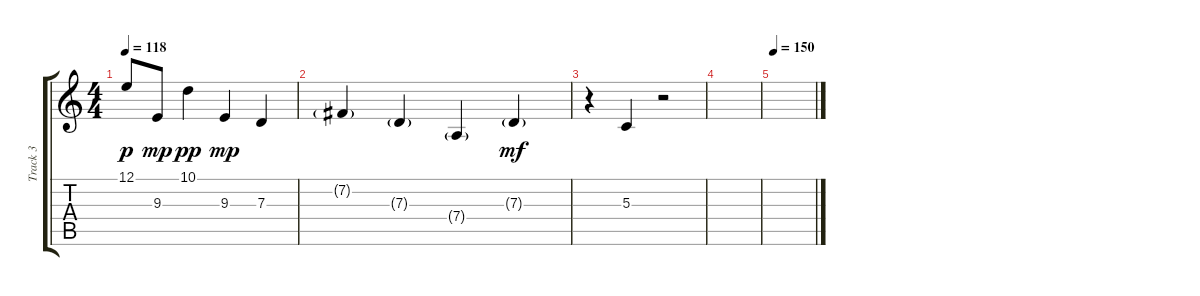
\track ("Track 3" "Track 3") {instrument tremolostrings}
\staff {score tabs}
\tuning (E4 B3 G3 D3 A2 E2) {hide}
\ts (4 4)
\tempo 118
\clef g2
\ks c
12.1.8{dy p} 9.3.8{dy mp} 10.1.4{dy pp} 9.3.4{dy mp} 7.3.4 |
7.2{g}.4 7.3{g}.4 7.4{g}.4 7.3{g}.4{dy mf} |
r.4 5.3.4 r.2 |
|
\tempo 150
